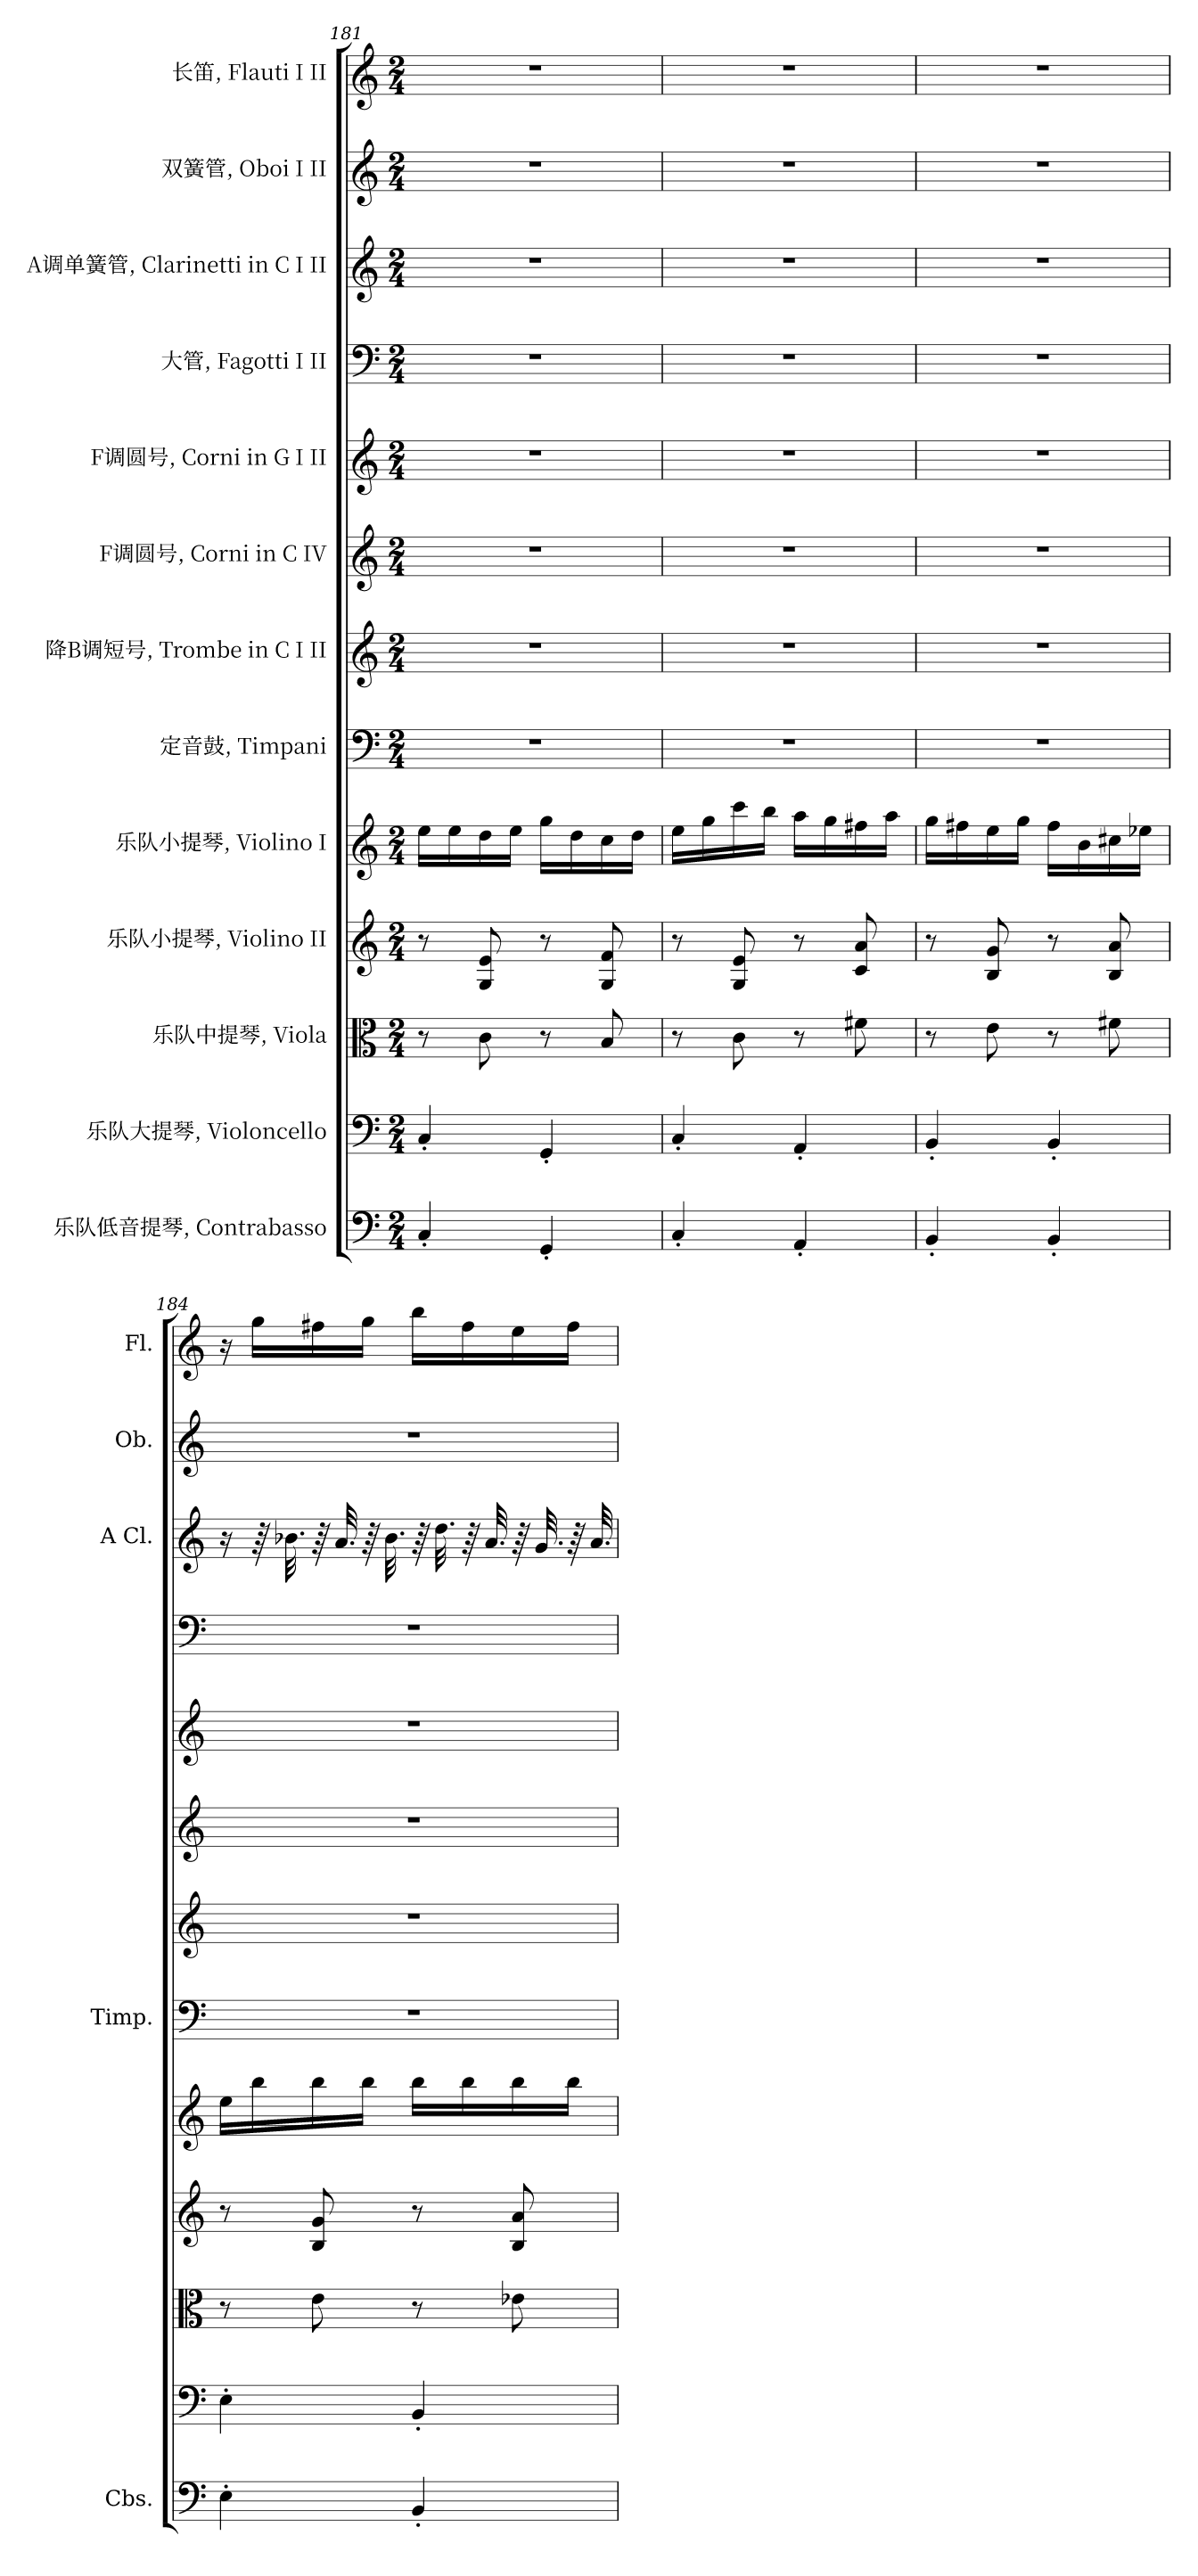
**kern	**kern	**kern	**kern	**kern	**kern	**kern	**kern	**kern	**kern	**kern	**kern	**kern
*part13	*part12	*part11	*part10	*part9	*part8	*part7	*part6	*part5	*part4	*part3	*part2	*part1
*staff13	*staff12	*staff11	*staff10	*staff9	*staff8	*staff7	*staff6	*staff5	*staff4	*staff3	*staff2	*staff1
*I"乐队低音提琴, Contrabasso	*I"乐队大提琴, Violoncello	*I"乐队中提琴, Viola	*I"乐队小提琴, Violino II	*I"乐队小提琴, Violino I	*I"定音鼓, Timpani	*I"降B调短号, Trombe in C I II	*I"F调圆号, Corni in C IV	*I"F调圆号, Corni in G I II	*I"大管, Fagotti I II	*I"A调单簧管, Clarinetti in C I II	*I"双簧管, Oboi I II	*I"长笛, Flauti I II
*I'Cbs.	*	*	*	*	*I'Timp.	*	*	*	*	*I'A Cl.	*I'Ob.	*I'Fl.
*clefF4	*clefF4	*clefC3	*clefG2	*clefG2	*clefF4	*clefG2	*clefG2	*clefG2	*clefF4	*clefG2	*clefG2	*clefG2
*ITrd7c12	*	*	*	*	*	*ITrd1c2	*ITrd4c7	*ITrd4c7	*	*ITrd2c3	*	*
*k[]	*k[]	*k[]	*k[]	*k[]	*k[]	*k[b-e-]	*k[b-]	*k[b-]	*k[]	*k[f#c#g#]	*k[]	*k[]
*M2/4	*M2/4	*M2/4	*M2/4	*M2/4	*M2/4	*M2/4	*M2/4	*M2/4	*M2/4	*M2/4	*M2/4	*M2/4
*MM125	*MM125	*MM125	*MM125	*MM125	*MM125	*MM125	*MM125	*MM125	*MM125	*MM125	*MM125	*MM125
=181	=181	=181	=181	=181	=181	=181	=181	=181	=181	=181	=181	=181
4CC'/	4C'/	8r	8r	16ee\LL	2r	2r	2r	2r	2r	2r	2r	2r
.	.	.	.	16ee\	.	.	.	.	.	.	.	.
.	.	8c\	8G/ 8e/	16dd\	.	.	.	.	.	.	.	.
.	.	.	.	16ee\JJ	.	.	.	.	.	.	.	.
4GGG'/	4GG'/	8r	8r	16gg\LL	.	.	.	.	.	.	.	.
.	.	.	.	16dd\	.	.	.	.	.	.	.	.
.	.	8B/	8G/ 8f/	16cc\	.	.	.	.	.	.	.	.
.	.	.	.	16dd\JJ	.	.	.	.	.	.	.	.
=182	=182	=182	=182	=182	=182	=182	=182	=182	=182	=182	=182	=182
*	*	*	*	*	*	*	*	*	*	*	*	*MM125
4CC'/	4C'/	8r	8r	16ee\LL	2r	2r	2r	2r	2r	2r	2r	2r
.	.	.	.	16gg\	.	.	.	.	.	.	.	.
.	.	8c\	8G/ 8e/	16ccc\	.	.	.	.	.	.	.	.
.	.	.	.	16bb\JJ	.	.	.	.	.	.	.	.
4AAA'/	4AA'/	8r	8r	16aa\LL	.	.	.	.	.	.	.	.
.	.	.	.	16gg\	.	.	.	.	.	.	.	.
.	.	8f#X\	8c/ 8a/	16ff#X\	.	.	.	.	.	.	.	.
.	.	.	.	16aa\JJ	.	.	.	.	.	.	.	.
=183	=183	=183	=183	=183	=183	=183	=183	=183	=183	=183	=183	=183
*	*	*	*	*	*	*	*	*	*	*	*	*MM125
4BBB'/	4BB'/	8r	8r	16gg\LL	2r	2r	2r	2r	2r	2r	2r	2r
.	.	.	.	16ff#X\	.	.	.	.	.	.	.	.
.	.	8e\	8B/ 8g/	16ee\	.	.	.	.	.	.	.	.
.	.	.	.	16gg\JJ	.	.	.	.	.	.	.	.
4BBB'/	4BB'/	8r	8r	16ff#\LL	.	.	.	.	.	.	.	.
.	.	.	.	16b\	.	.	.	.	.	.	.	.
.	.	8f#X\	8B/ 8a/	16cc#X\	.	.	.	.	.	.	.	.
.	.	.	.	16ee-X\JJ	.	.	.	.	.	.	.	.
!!LO:PB:g=z
=184	=184	=184	=184	=184	=184	=184	=184	=184	=184	=184	=184	=184
*	*	*	*	*	*	*	*	*	*	*	*	*MM125
4EE'\	4E'\	8r	8r	16ee\LL	2r	2r	2r	2r	2r	16r	2r	16r
.	.	.	.	16bb\	.	.	.	.	.	64r	.	16gg\LL
.	.	.	.	.	.	.	.	.	.	32.gn\	.	.
.	.	8e\	8B/ 8g/	16bb\	.	.	.	.	.	64r	.	16ff#X\
.	.	.	.	.	.	.	.	.	.	32.f#/	.	.
.	.	.	.	16bb\JJ	.	.	.	.	.	64r	.	16gg\JJ
.	.	.	.	.	.	.	.	.	.	32.g\	.	.
*	*	*	*	*	*	*	*	*	*	*	*	*MM135
4BBB'/	4BB'/	8r	8r	16bb\LL	.	.	.	.	.	64r	.	16bb\LL
.	.	.	.	.	.	.	.	.	.	32.b\	.	.
.	.	.	.	16bb\	.	.	.	.	.	64r	.	16ff#\
.	.	.	.	.	.	.	.	.	.	32.f#/	.	.
.	.	8e-X\	8B/ 8a/	16bb\	.	.	.	.	.	64r	.	16ee\
.	.	.	.	.	.	.	.	.	.	32.e/	.	.
.	.	.	.	16bb\JJ	.	.	.	.	.	64r	.	16ff#\JJ
.	.	.	.	.	.	.	.	.	.	32.f#/	.	.
=	=	=	=	=	=	=	=	=	=	=	=	=
*-	*-	*-	*-	*-	*-	*-	*-	*-	*-	*-	*-	*-
